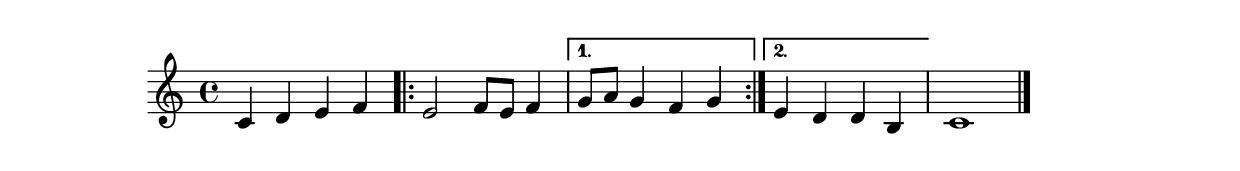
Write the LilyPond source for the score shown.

\version "2.10.33"

\relative c' {

  c4 d e f

  \repeat volta 2 {
    e2 f8 e f4
  }
  \alternative {
    {
    g8 a g4 f g
    }
    {
    e4 d d b
    }    
  }
  c1

  \bar "|."
}